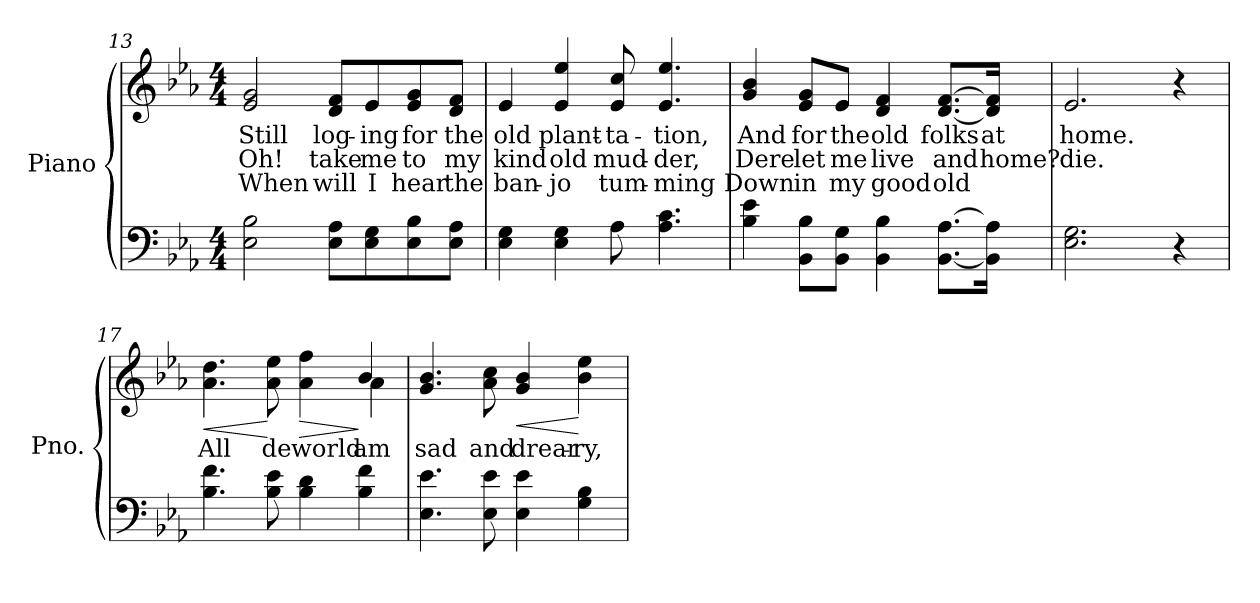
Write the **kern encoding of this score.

**kern	**kern	**text	**text	**text	**dynam
*part1	*part1	*part1	*part1	*part1	*part1
*staff2	*staff1	*staff1	*staff1	*staff1	*staff1/2
*I"Piano	*	*	*	*	*
*I'Pno.	*	*	*	*	*
*clefF4	*clefG2	*	*	*	*
*k[b-e-a-]	*k[b-e-a-]	*	*	*	*
*E-:	*E-:	*	*	*	*
*M4/4	*M4/4	*	*	*	*
=13	=13	=13	=13	=13	=13
!	!	!LO:LY:b:color=#000000	!LO:LY:b:color=#000000	!LO:LY:b:color=#000000	!
2E-i\ 2B-i	2e-i/ 2gi	Still	Oh!	When	.
!	!	!LO:LY:b:color=#000000	!LO:LY:b:color=#000000	!LO:LY:b:color=#000000	!
8E-i\ 8A-iL	8di/ 8fiL	log-	-take	will	.
!	!	!LO:LY:b:color=#000000	!LO:LY:b:color=#000000	!LO:LY:b:color=#000000	!
8E-i\ 8Gi	8e-i/	ing	me	I	.
!	!	!LO:LY:b:color=#000000	!LO:LY:b:color=#000000	!LO:LY:b:color=#000000	!
8E-i\ 8B-i	8e-i/ 8gi	for	to	hear	.
!	!	!LO:LY:b:color=#000000	!LO:LY:b:color=#000000	!LO:LY:b:color=#000000	!
8E-i\ 8A-iJ	8di/ 8fiJ	the	my	the	.
=14	=14	=14	=14	=14	=14
!	!	!LO:LY:b:color=#000000	!LO:LY:b:color=#000000	!LO:LY:b:color=#000000	!
4E-i\ 4Gi	4e-i/	old	kind	ban-	.
!	!	!LO:LY:b:color=#000000	!LO:LY:b:color=#000000	!LO:LY:b:color=#000000	!
4E-i\ 4Gi	4e-i/ 4ee-i	-plant-	-old	jo	.
!	!	!LO:LY:b:color=#000000	!LO:LY:b:color=#000000	!LO:LY:b:color=#000000	!
8A-i\	8e-i/ 8cci	ta-	-mud-	-tum-	.
!	!	!LO:LY:b:color=#000000	!LO:LY:b:color=#000000	!LO:LY:b:color=#000000	!
4.A-i\ 4.ci	4.e-i/ 4.ee-i	-tion,	der,	ming	.
=15	=15	=15	=15	=15	=15
!	!	!LO:LY:b:color=#000000	!LO:LY:b:color=#000000	!LO:LY:b:color=#000000	!
4B-i\ 4e-i	4gi/ 4b-i	And	Dere	Down	.
!	!	!LO:LY:b:color=#000000	!LO:LY:b:color=#000000	!LO:LY:b:color=#000000	!
8BB-i\ 8B-iL	8e-i/ 8giL	for	let	in	.
!	!	!LO:LY:b:color=#000000	!LO:LY:b:color=#000000	!LO:LY:b:color=#000000	!
8BB-i\ 8GiJ	8e-i/J	the	me	my	.
!	!	!LO:LY:b:color=#000000	!LO:LY:b:color=#000000	!LO:LY:b:color=#000000	!
4BB-i\ 4B-i	4di/ 4fi	old	live	good	.
!	!	!LO:LY:b:color=#000000	!LO:LY:b:color=#000000	!LO:LY:b:color=#000000	!
[8.BB-i\ [8.A-iL	[8.di/ [8.fiL	folks	and	old	.
!	!	!LO:LY:b:color=#000000	!LO:LY:b:color=#000000	!	!
16BB-i\] 16A-i]Jk	16di/] 16fi]Jk	at	home?	.	.
=16	=16	=16	=16	=16	=16
!	!	!LO:LY:b:color=#000000	!LO:LY:b:color=#000000	!	!
2.E-i\ 2.Gi	2.e-i/	home.	die.	.	.
4r	4r	.	.	.	.
!!LO:LB:g=z
=17	=17	=17	=17	=17	=17
!	!LO:TX:a:t=CHORUS.	!	!	!	!
!	!	!LO:LY:b:color=#000000	!	!	!LO:HP:b
*	*^	*	*	*	*
4.B-i\ 4.fi	4.a-i\ 4.ddi	2.ryy	All	.	.	<
!	!	!	!LO:LY:b:color=#000000	!	!	!
8B-i\ 8e-i	8a-i\ 8ee-i	.	de	.	.	[
!	!	!	!LO:LY:b:color=#000000	!	!	!LO:HP:b
4B-i\ 4di	4a-i\ 4ffi	.	world	.	.	>
!	!	!	!LO:LY:b:color=#000000	!	!	!
4B-i\ 4fi	4b-i/	4a-i\	am	.	.	]
*	*v	*v	*	*	*	*
=18	=18	=18	=18	=18	=18
*	*^	*	*	*	*
!	!	!	!LO:LY:b:color=#000000	!	!	!
*	*v	*v	*	*	*	*
4.E-i\ 4.e-i	4.gi/ 4.b-i	sad	.	.	.
!	!	!LO:LY:b:color=#000000	!	!	!
8E-i\ 8e-i	8a-i\ 8cci	and	.	.	.
!	!	!LO:LY:b:color=#000000	!	!	!LO:HP:b
4E-i\ 4e-i	4gi/ 4b-i	drear-	.	.	<
!	!	!LO:LY:b:color=#000000	!	!	!
4Gi\ 4B-i	4b-i\ 4ee-i	-ry,	.	.	[
=	=	=	=	=	=
*-	*-	*-	*-	*-	*-
